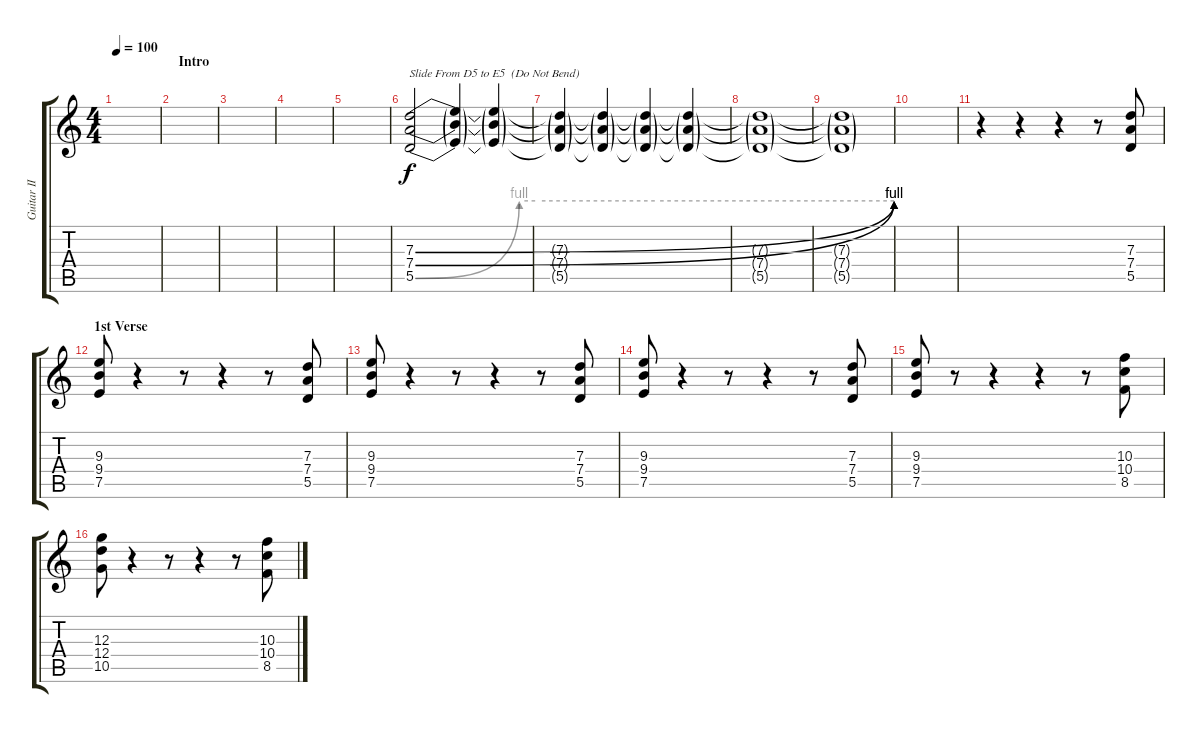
\track ("Guitar II" "Guitar II") {instrument distortionguitar}
\staff {score tabs}
\tuning (E4 B3 G3 D3 A2 E2) {hide}
\ts (4 4)
\tempo 100
\clef g2
\ks c
|
\section ("" " Intro")
|
|
|
|
(7.3{be (bend 0 0 60 4)} 7.4{be (bend 0 0 60 4)} 5.5{be (custom 0 0 13 4 15 4 19 4 30 4 60 4)}).2{txt "Slide From D5 to E5  (Do Not Bend)"} (7.3{t} 7.4{t} 5.5{t}).4 (7.3{t} 7.4{t} 5.5{t}).4{volume 8} |
(7.3{t} 7.4{t} 5.5{t}).4 (7.3{t} 7.4{t} 5.5{t}).4 (7.3{t} 7.4{t} 5.5{t}).4 (7.3{t} 7.4{t} 5.5{t}).4{volume 2} |
(7.3{t} 7.4{t} 5.5{t}).1 |
(7.3{t} 7.4{t} 5.5{t}).1 |
|
r.4 r.4 r.4 r.8 (7.3 7.4 5.5).8{volume 12} |
\section ("" "1st Verse")
(9.3 9.4 7.5).8 r.4 r.8 r.4 r.8 (7.3 7.4 5.5).8 |
(9.3 9.4 7.5).8 r.4 r.8 r.4 r.8 (7.3 7.4 5.5).8 |
(9.3 9.4 7.5).8 r.4 r.8 r.4 r.8 (7.3 7.4 5.5).8 |
(9.3 9.4 7.5).8 r.8 r.4 r.4 r.8 (10.3 10.4 8.5).8 |
(12.3 12.4 10.5).8 r.4 r.8 r.4 r.8 (10.3 10.4 8.5).8
